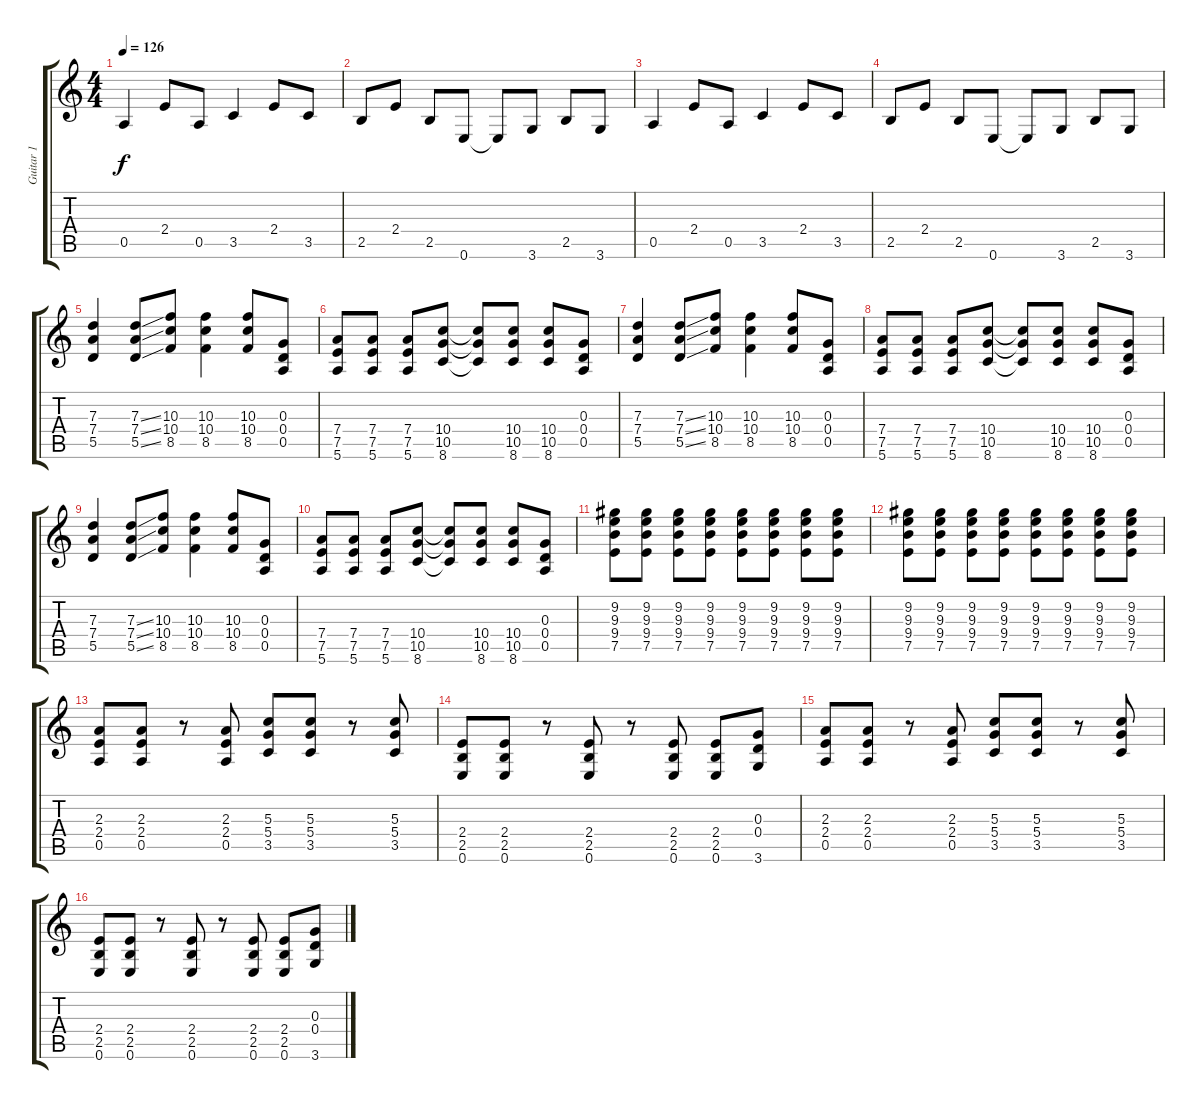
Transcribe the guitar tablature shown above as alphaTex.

\track ("Guitar 1" "Guitar 1") {instrument electricguitarclean}
\staff {score tabs}
\tuning (E4 B3 G3 D3 A2 E2) {hide}
\ts (4 4)
\tempo 126
\clef g2
\ks c
0.5.4{dy f} 2.4.8 0.5.8 3.5.4 2.4.8 3.5.8 |
2.5.8 2.4.8 2.5.8 0.6.8 0.6{t}.8 3.6.8 2.5.8 3.6.8 |
0.5.4 2.4.8 0.5.8 3.5.4 2.4.8 3.5.8 |
2.5.8 2.4.8 2.5.8 0.6.8 0.6{t}.8 3.6.8 2.5.8 3.6.8 |
(7.3 7.4 5.5).4 (7.3{ss} 7.4{ss} 5.5{ss}).8 (10.3 10.4 8.5).8 (10.3 10.4 8.5).4 (10.3 10.4 8.5).8 (0.3 0.4 0.5).8 |
(7.4 7.5 5.6).8 (7.4 7.5 5.6).8 (7.4 7.5 5.6).8 (10.4 10.5 8.6).8 (10.4{t} 10.5{t} 8.6{t}).8 (10.4 10.5 8.6).8 (10.4 10.5 8.6).8 (0.3 0.4 0.5).8 |
(7.3 7.4 5.5).4 (7.3{ss} 7.4{ss} 5.5{ss}).8 (10.3 10.4 8.5).8 (10.3 10.4 8.5).4 (10.3 10.4 8.5).8 (0.3 0.4 0.5).8 |
(7.4 7.5 5.6).8 (7.4 7.5 5.6).8 (7.4 7.5 5.6).8 (10.4 10.5 8.6).8 (10.4{t} 10.5{t} 8.6{t}).8 (10.4 10.5 8.6).8 (10.4 10.5 8.6).8 (0.3 0.4 0.5).8 |
(7.3 7.4 5.5).4 (7.3{ss} 7.4{ss} 5.5{ss}).8 (10.3 10.4 8.5).8 (10.3 10.4 8.5).4 (10.3 10.4 8.5).8 (0.3 0.4 0.5).8 |
(7.4 7.5 5.6).8 (7.4 7.5 5.6).8 (7.4 7.5 5.6).8 (10.4 10.5 8.6).8 (10.4{t} 10.5{t} 8.6{t}).8 (10.4 10.5 8.6).8 (10.4 10.5 8.6).8 (0.3 0.4 0.5).8 |
(9.2 9.3 9.4 7.5).8{volume 5} (9.2 9.3 9.4 7.5).8{volume 13} (9.2 9.3 9.4 7.5).8 (9.2 9.3 9.4 7.5).8 (9.2 9.3 9.4 7.5).8 (9.2 9.3 9.4 7.5).8 (9.2 9.3 9.4 7.5).8 (9.2 9.3 9.4 7.5).8 |
(9.2 9.3 9.4 7.5).8 (9.2 9.3 9.4 7.5).8 (9.2 9.3 9.4 7.5).8 (9.2 9.3 9.4 7.5).8 (9.2 9.3 9.4 7.5).8 (9.2 9.3 9.4 7.5).8 (9.2 9.3 9.4 7.5).8 (9.2 9.3 9.4 7.5).8 |
(2.3 2.4 0.5).8 (2.3 2.4 0.5).8 r.8 (2.3 2.4 0.5).8 (5.3 5.4 3.5).8 (5.3 5.4 3.5).8 r.8 (5.3 5.4 3.5).8 |
(2.4 2.5 0.6).8 (2.4 2.5 0.6).8 r.8 (2.4 2.5 0.6).8 r.8 (2.4 2.5 0.6).8 (2.4 2.5 0.6).8 (0.3 0.4 3.6).8 |
(2.3 2.4 0.5).8 (2.3 2.4 0.5).8 r.8 (2.3 2.4 0.5).8 (5.3 5.4 3.5).8 (5.3 5.4 3.5).8 r.8 (5.3 5.4 3.5).8 |
(2.4 2.5 0.6).8 (2.4 2.5 0.6).8 r.8 (2.4 2.5 0.6).8 r.8 (2.4 2.5 0.6).8 (2.4 2.5 0.6).8 (0.3 0.4 3.6).8
